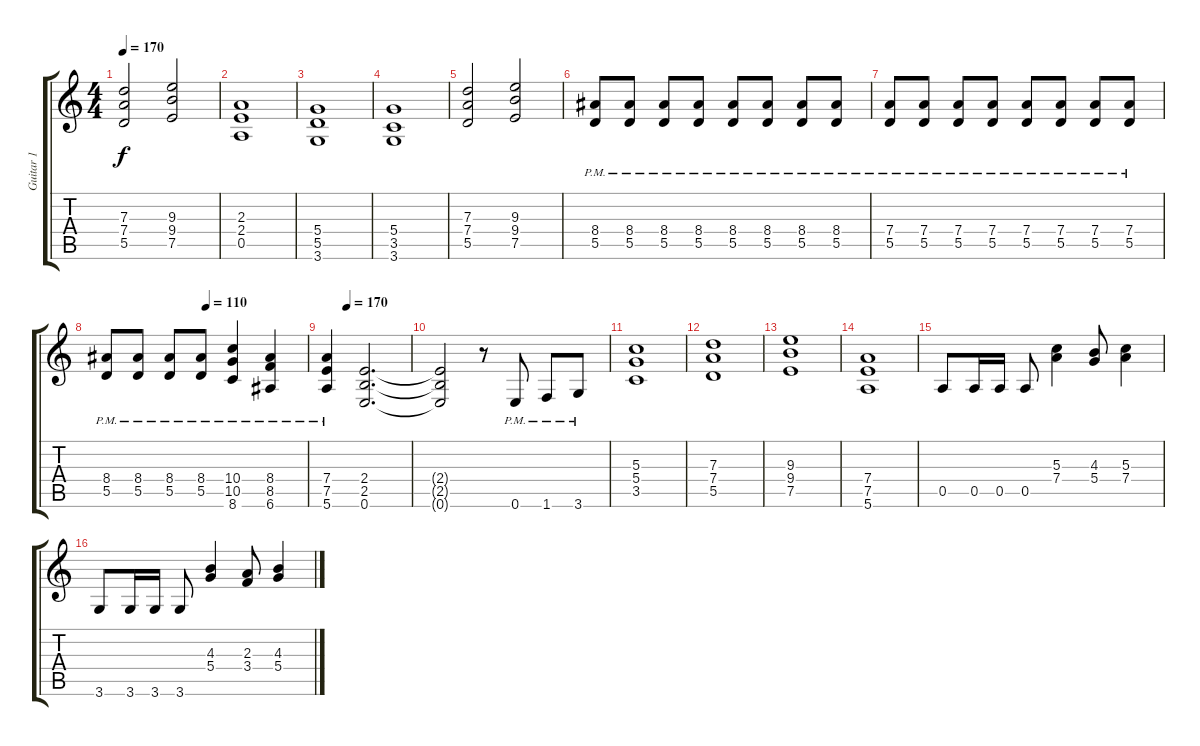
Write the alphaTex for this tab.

\track ("Guitar 1" "Guitar 1") {instrument overdrivenguitar}
\staff {score tabs}
\tuning (E4 B3 G3 D3 A2 E2) {hide}
\ts (4 4)
\tempo 170
\clef g2
\ks c
(7.3 7.4 5.5).2{dy f} (9.3 9.4 7.5).2 |
(2.3 2.4 0.5).1 |
(5.4 5.5 3.6).1 |
(5.4 3.5 3.6).1 |
(7.3 7.4 5.5).2 (9.3 9.4 7.5).2 |
(8.4{pm} 5.5{pm}).8 (8.4{pm} 5.5{pm}).8 (8.4{pm} 5.5{pm}).8 (8.4{pm} 5.5{pm}).8 (8.4{pm} 5.5{pm}).8 (8.4{pm} 5.5{pm}).8 (8.4{pm} 5.5).8 (8.4{pm} 5.5{pm}).8 |
(7.4{pm} 5.5{pm}).8 (7.4{pm} 5.5{pm}).8 (7.4{pm} 5.5{pm}).8 (7.4{pm} 5.5{pm}).8 (7.4{pm} 5.5{pm}).8 (7.4{pm} 5.5{pm}).8 (7.4{pm} 5.5{pm}).8 (7.4{pm} 5.5{pm}).8 |
\tempo (110 0.5)
(8.4{pm} 5.5{pm}).8 (8.4{pm} 5.5{pm}).8 (8.4{pm} 5.5{pm}).8 (8.4{pm} 5.5{pm}).8 (10.4{pm} 10.5{pm} 8.6{pm}).4 (8.4{pm} 8.5{pm} 6.6{pm}).4 |
\tempo (170 0.25)
(7.4{pm} 7.5{pm} 5.6{pm}).4 (2.4 2.5 0.6).2{d} |
(2.4{t} 2.5{t} 0.6{t}).2 r.8 0.6{pm}.8 1.6{pm}.8 3.6{pm}.8 |
(5.3 5.4 3.5).1 |
(7.3 7.4 5.5).1 |
(9.3 9.4 7.5).1 |
(7.4 7.5 5.6).1 |
0.5.8 0.5.16 0.5.16 0.5.8 (5.3 7.4).4 (4.3 5.4).8 (5.3 7.4).4 |
3.6.8 3.6.16 3.6.16 3.6.8 (4.3 5.4).4 (2.3 3.4).8 (4.3 5.4).4
